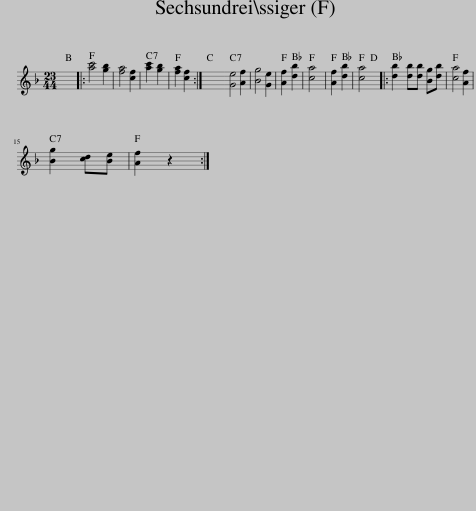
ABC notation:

X:1
L:1/8
M:23/44
I:linebreak $
K:F
V:1 treble
V:1
 x17/4 |: [ac']4 [gb]2 | [fa]4 [cf]2 | [ac']2 [gb]2 | [fa]2 [cf]2 :| %5
 x17/4 | [Ge]4 [Af]2 | [Bg]4 [Ge]2 | [Af]2 [db]2 | [ca]4 | %10
 [Af]2 [db]2 | [ca]4 |: [db]2 [db][db] [Bg][db] | [ca]4 [Af]2 |$ [Bg]2 [cd][Be] | %15
 [Af]2 z2 :| %16
